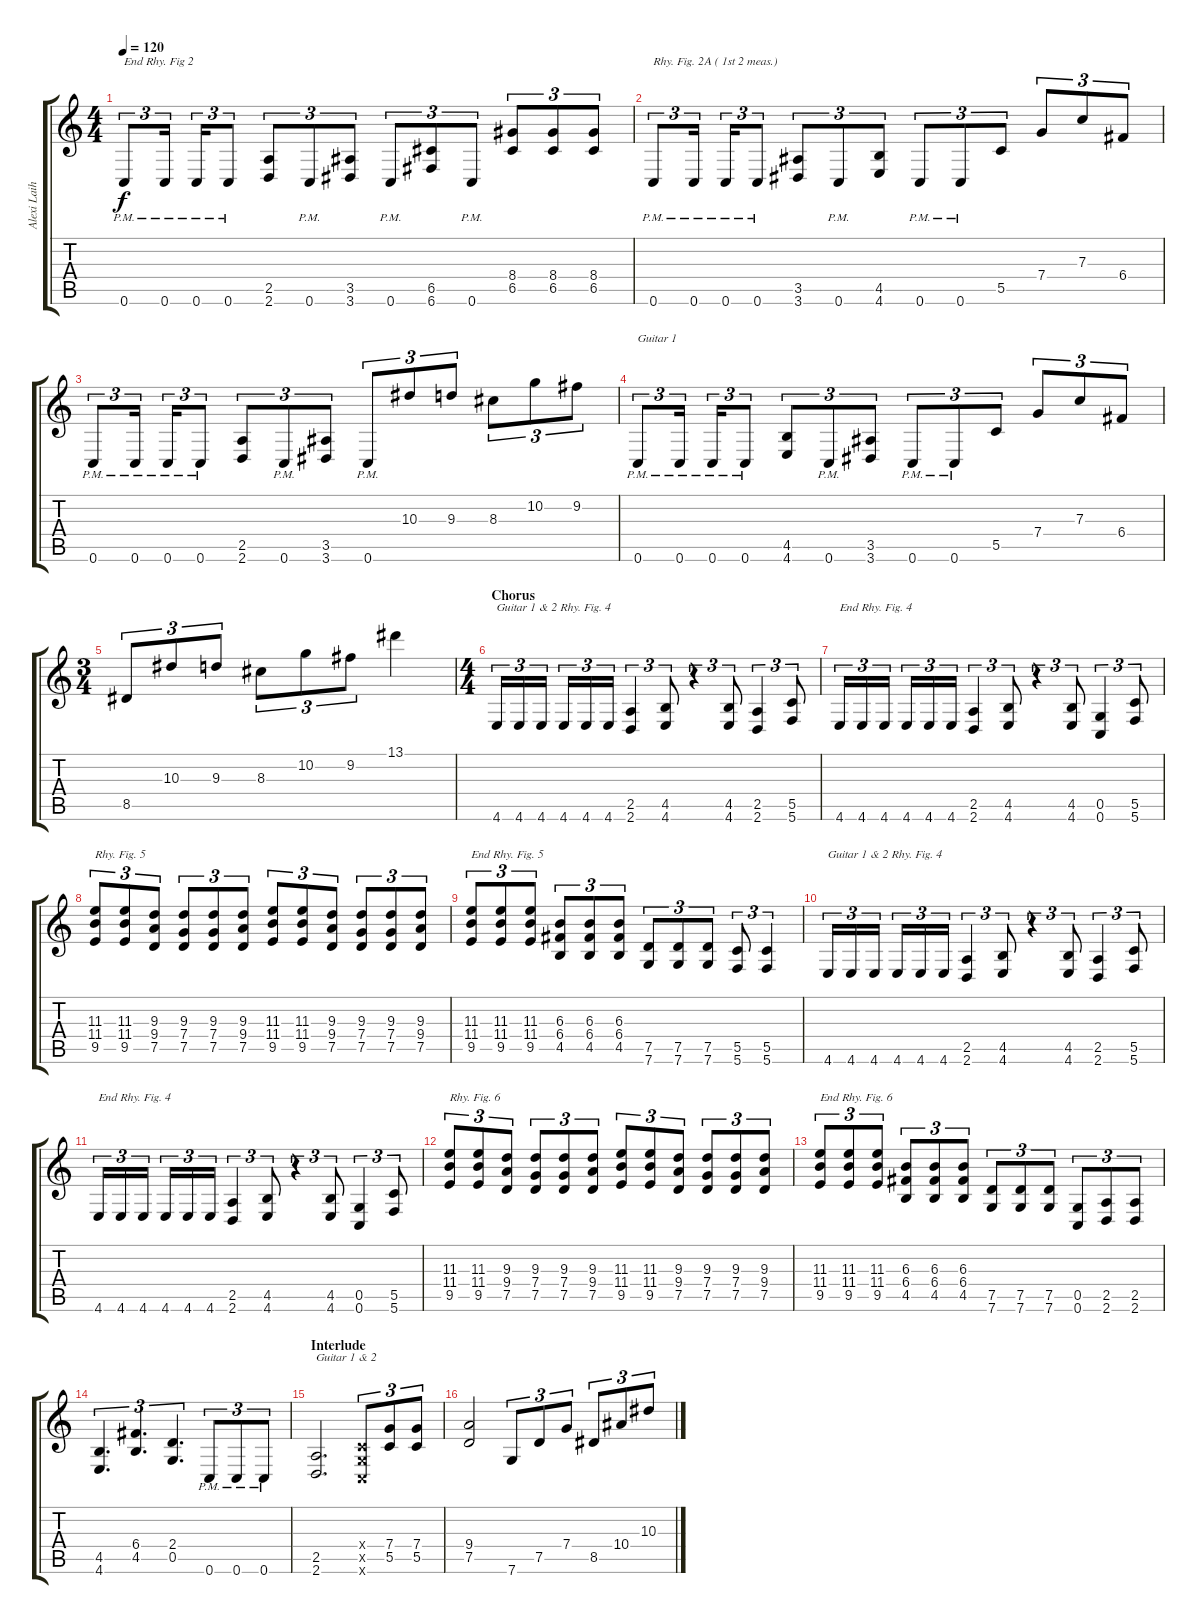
\track ("Alexi Laiho [Guitar 1]" "Alexi Laih") {instrument distortionguitar}
\staff {score tabs}
\tuning (D4 A3 F3 C3 G2 C2) {hide}
\ts (4 4)
\tempo 120
\clef g2
\ks c
0.6{pm}.8{tu (3 2) txt "End Rhy. Fig 2" dy f} 0.6{pm}.16{tu (3 2)} 0.6{pm}.16{tu (3 2)} 0.6{pm}.8{tu (3 2)} (2.5 2.6).8{tu (3 2)} 0.6{pm}.8{tu (3 2)} (3.5 3.6).8{tu (3 2)} 0.6{pm}.8{tu (3 2)} (6.5 6.6).8{tu (3 2)} 0.6{pm}.8{tu (3 2)} (8.4 6.5).8{tu (3 2)} (8.4 6.5).8{tu (3 2)} (8.4 6.5).8{tu (3 2)} |
0.6{pm}.8{tu (3 2) txt "Rhy. Fig. 2A ( 1st 2 meas.)"} 0.6{pm}.16{tu (3 2)} 0.6{pm}.16{tu (3 2)} 0.6{pm}.8{tu (3 2)} (3.5 3.6).8{tu (3 2)} 0.6{pm}.8{tu (3 2)} (4.5 4.6).8{tu (3 2)} 0.6{pm}.8{tu (3 2)} 0.6{pm}.8{tu (3 2)} 5.5.8{tu (3 2)} 7.4.8{tu (3 2)} 7.3.8{tu (3 2)} 6.4.8{tu (3 2)} |
0.6{pm}.8{tu (3 2)} 0.6{pm}.16{tu (3 2)} 0.6{pm}.16{tu (3 2)} 0.6{pm}.8{tu (3 2)} (2.5 2.6).8{tu (3 2)} 0.6{pm}.8{tu (3 2)} (3.5 3.6).8{tu (3 2)} 0.6{pm}.8{tu (3 2)} 10.3.8{tu (3 2)} 9.3.8{tu (3 2)} 8.3.8{tu (3 2)} 10.2.8{tu (3 2)} 9.2.8{tu (3 2)} |
0.6{pm}.8{tu (3 2) txt "Guitar 1"} 0.6{pm}.16{tu (3 2)} 0.6{pm}.16{tu (3 2)} 0.6{pm}.8{tu (3 2)} (4.5 4.6).8{tu (3 2)} 0.6{pm}.8{tu (3 2)} (3.5 3.6).8{tu (3 2)} 0.6{pm}.8{tu (3 2)} 0.6{pm}.8{tu (3 2)} 5.5.8{tu (3 2)} 7.4.8{tu (3 2)} 7.3.8{tu (3 2)} 6.4.8{tu (3 2)} |
\ts (3 4)
8.5.8{tu (3 2)} 10.3.8{tu (3 2)} 9.3.8{tu (3 2)} 8.3.8{tu (3 2)} 10.2.8{tu (3 2)} 9.2.8{tu (3 2)} 13.1.4 |
\ts (4 4)
\section ("" "Chorus")
4.6.16{tu (3 2) txt "Guitar 1 & 2 Rhy. Fig. 4"} 4.6.16{tu (3 2)} 4.6.16{tu (3 2)} 4.6.16{tu (3 2)} 4.6.16{tu (3 2)} 4.6.16{tu (3 2)} (2.5 2.6).4{tu (3 2)} (4.5 4.6).8{tu (3 2)} r.4{tu (3 2)} (4.5 4.6).8{tu (3 2)} (2.5 2.6).4{tu (3 2)} (5.5 5.6).8{tu (3 2)} |
4.6.16{tu (3 2) txt "End Rhy. Fig. 4"} 4.6.16{tu (3 2)} 4.6.16{tu (3 2)} 4.6.16{tu (3 2)} 4.6.16{tu (3 2)} 4.6.16{tu (3 2)} (2.5 2.6).4{tu (3 2)} (4.5 4.6).8{tu (3 2)} r.4{tu (3 2)} (4.5 4.6).8{tu (3 2)} (0.5 0.6).4{tu (3 2)} (5.5 5.6).8{tu (3 2)} |
(11.3 11.4 9.5).8{tu (3 2) txt "Rhy. Fig. 5"} (11.3 11.4 9.5).8{tu (3 2)} (9.3 9.4 7.5).8{tu (3 2)} (9.3 7.4 7.5).8{tu (3 2)} (9.3 7.4 7.5).8{tu (3 2)} (9.3 9.4 7.5).8{tu (3 2)} (11.3 11.4 9.5).8{tu (3 2)} (11.3 11.4 9.5).8{tu (3 2)} (9.3 9.4 7.5).8{tu (3 2)} (9.3 7.4 7.5).8{tu (3 2)} (9.3 7.4 7.5).8{tu (3 2)} (9.3 9.4 7.5).8{tu (3 2)} |
(11.3 11.4 9.5).8{tu (3 2) txt "End Rhy. Fig. 5"} (11.3 11.4 9.5).8{tu (3 2)} (11.3 11.4 9.5).8{tu (3 2)} (6.3 6.4 4.5).8{tu (3 2)} (6.3 6.4 4.5).8{tu (3 2)} (6.3 6.4 4.5).8{tu (3 2)} (7.5 7.6).8{tu (3 2)} (7.5 7.6).8{tu (3 2)} (7.5 7.6).8{tu (3 2)} (5.5 5.6).8{tu (3 2)} (5.5 5.6).4{tu (3 2)} |
4.6.16{tu (3 2) txt "Guitar 1 & 2 Rhy. Fig. 4"} 4.6.16{tu (3 2)} 4.6.16{tu (3 2)} 4.6.16{tu (3 2)} 4.6.16{tu (3 2)} 4.6.16{tu (3 2)} (2.5 2.6).4{tu (3 2)} (4.5 4.6).8{tu (3 2)} r.4{tu (3 2)} (4.5 4.6).8{tu (3 2)} (2.5 2.6).4{tu (3 2)} (5.5 5.6).8{tu (3 2)} |
4.6.16{tu (3 2) txt "End Rhy. Fig. 4"} 4.6.16{tu (3 2)} 4.6.16{tu (3 2)} 4.6.16{tu (3 2)} 4.6.16{tu (3 2)} 4.6.16{tu (3 2)} (2.5 2.6).4{tu (3 2)} (4.5 4.6).8{tu (3 2)} r.4{tu (3 2)} (4.5 4.6).8{tu (3 2)} (0.5 0.6).4{tu (3 2)} (5.5 5.6).8{tu (3 2)} |
(11.3 11.4 9.5).8{tu (3 2) txt "Rhy. Fig. 6"} (11.3 11.4 9.5).8{tu (3 2)} (9.3 9.4 7.5).8{tu (3 2)} (9.3 7.4 7.5).8{tu (3 2)} (9.3 7.4 7.5).8{tu (3 2)} (9.3 9.4 7.5).8{tu (3 2)} (11.3 11.4 9.5).8{tu (3 2)} (11.3 11.4 9.5).8{tu (3 2)} (9.3 9.4 7.5).8{tu (3 2)} (9.3 7.4 7.5).8{tu (3 2)} (9.3 7.4 7.5).8{tu (3 2)} (9.3 9.4 7.5).8{tu (3 2)} |
(11.3 11.4 9.5).8{tu (3 2) txt "End Rhy. Fig. 6"} (11.3 11.4 9.5).8{tu (3 2)} (11.3 11.4 9.5).8{tu (3 2)} (6.3 6.4 4.5).8{tu (3 2)} (6.3 6.4 4.5).8{tu (3 2)} (6.3 6.4 4.5).8{tu (3 2)} (7.5 7.6).8{tu (3 2)} (7.5 7.6).8{tu (3 2)} (7.5 7.6).8{tu (3 2)} (0.5 0.6).8{tu (3 2)} (2.5 2.6).8{tu (3 2)} (2.5 2.6).8{tu (3 2)} |
(4.5 4.6).4{d tu (3 2)} (6.4 4.5).4{d tu (3 2)} (2.4 0.5).4{d tu (3 2)} 0.6{pm}.8{tu (3 2)} 0.6{pm}.8{tu (3 2)} 0.6{pm}.8{tu (3 2)} |
\section ("" "Interlude")
(2.5 2.6).2{d txt "Guitar 1 & 2"} (0.4{x} 0.5{x} 0.6{x}).8{tu (3 2)} (7.4 5.5).8{tu (3 2)} (7.4 5.5).8{tu (3 2)} |
(9.4 7.5).2 7.6.8{tu (3 2)} 7.5.8{tu (3 2)} 7.4.8{tu (3 2)} 8.5.8{tu (3 2)} 10.4.8{tu (3 2)} 10.3.8{tu (3 2)}
